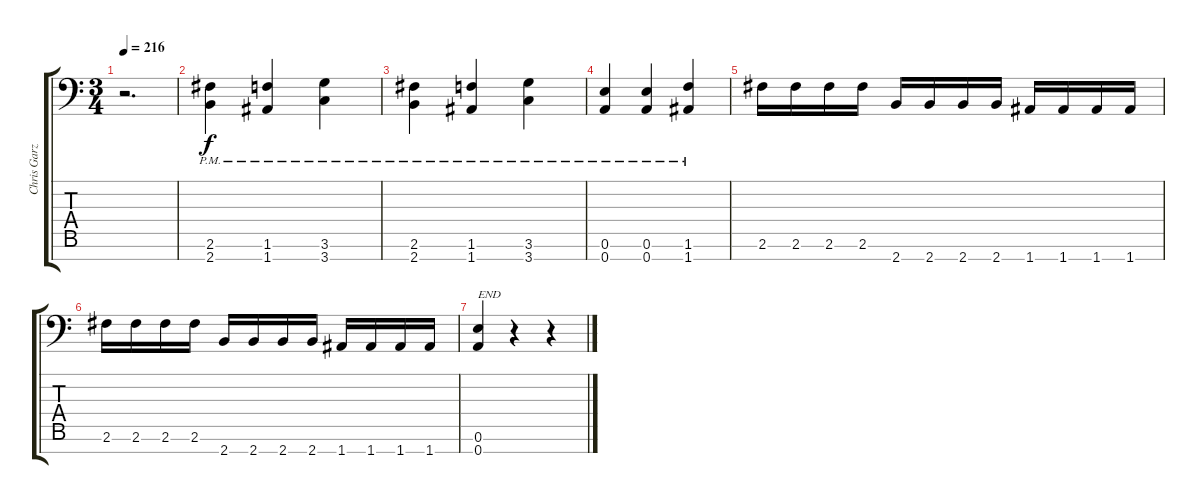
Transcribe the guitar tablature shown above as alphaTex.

\track ("Chris Garza" "Chris Garz") {instrument distortionguitar}
\staff {score tabs}
\tuning (E4 B3 G3 D3 A2 E2 A1) {hide}
\ts (3 4)
\tempo 216
\clef f4
\ks c
r.2{d dy f} |
(2.6{pm} 2.7{pm}).4 (1.6{pm} 1.7{pm}).4 (3.6{pm} 3.7{pm}).4 |
(2.6{pm} 2.7{pm}).4 (1.6{pm} 1.7{pm}).4 (3.6{pm} 3.7{pm}).4 |
(0.6{pm} 0.7{pm}).4 (0.6{pm} 0.7{pm}).4 (1.6{pm} 1.7{pm}).4 |
2.6.16 2.6.16 2.6.16 2.6.16 2.7.16 2.7.16 2.7.16 2.7.16 1.7.16 1.7.16 1.7.16 1.7.16 |
2.6.16 2.6.16 2.6.16 2.6.16 2.7.16 2.7.16 2.7.16 2.7.16 1.7.16 1.7.16 1.7.16 1.7.16 |
(0.6 0.7).4{txt "END"} r.4 r.4
